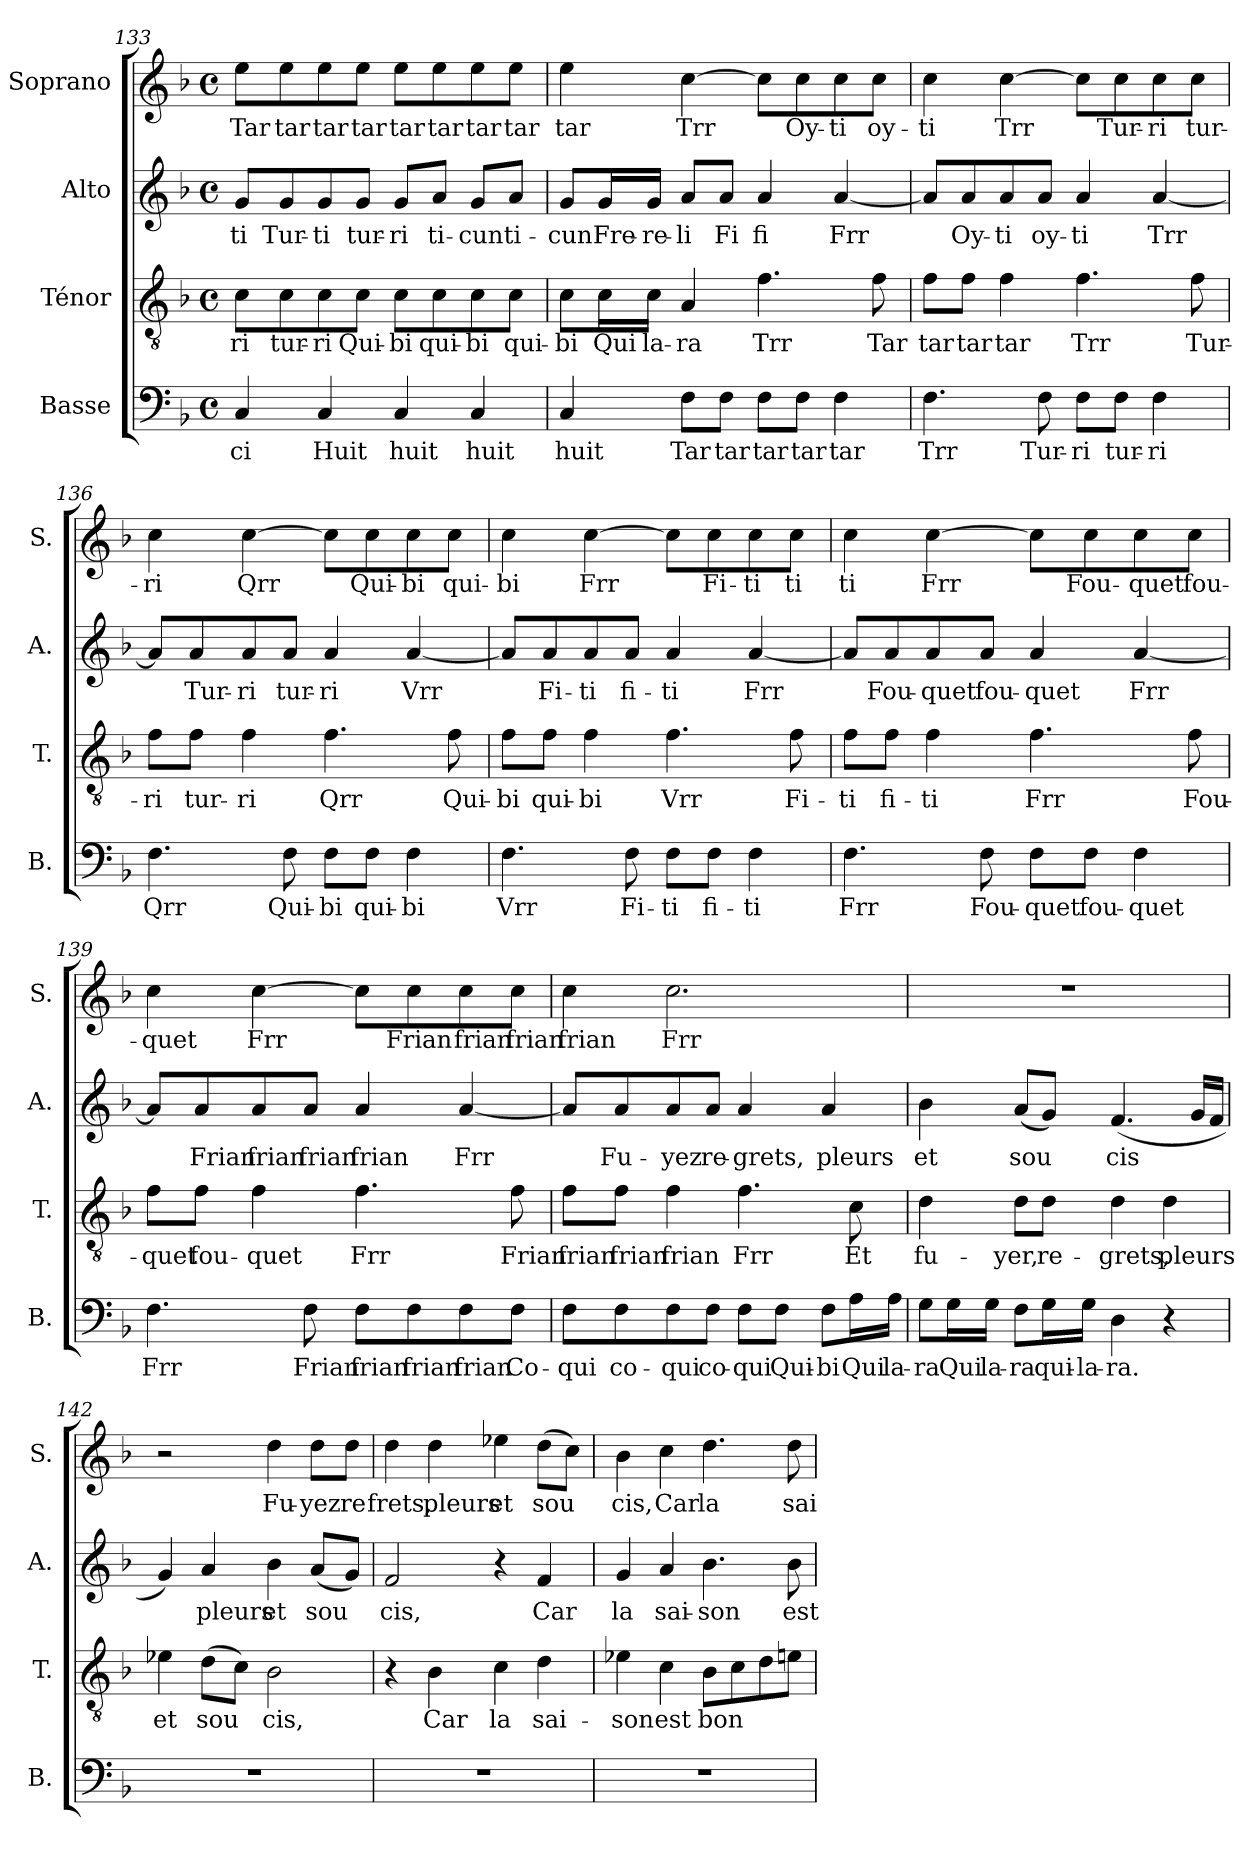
**kern	**text	**kern	**text	**kern	**text	**kern	**text
*part4	*part4	*part3	*part3	*part2	*part2	*part1	*part1
*staff4	*staff4	*staff3	*staff3	*staff2	*staff2	*staff1	*staff1
*I"Basse	*	*I"Ténor	*	*I"Alto	*	*I"Soprano	*
*I'B.	*	*I'T.	*	*I'A.	*	*I'S.	*
!!LO:LB:g=z
*clefF4	*	*clefGv2	*	*clefG2	*	*clefG2	*
*k[b-]	*	*k[b-]	*	*k[b-]	*	*k[b-]	*
*M4/4	*	*M4/4	*	*M4/4	*	*M4/4	*
*met(c)	*	*met(c)	*	*met(c)	*	*met(c)	*
=133	=133	=133	=133	=133	=133	=133	=133
!	!LO:LY:b	!	!LO:LY:b	!	!LO:LY:b	!	!LO:LY:b
4C/	-ci	8c\L	-ri	8g/L	-ti	8ee\L	Tar
!	!	!	!LO:LY:b	!	!LO:LY:b	!	!LO:LY:b
.	.	8c\	tur-	8g/	Tur-	8ee\	tar
!	!LO:LY:b	!	!LO:LY:b	!	!LO:LY:b	!	!LO:LY:b
4C/	Huit	8c\	-ri	8g/	-ti	8ee\	tar
!	!	!	!LO:LY:b	!	!LO:LY:b	!	!LO:LY:b
.	.	8c\J	Qui-	8g/J	tur-	8ee\J	tar
!	!LO:LY:b	!	!LO:LY:b	!	!LO:LY:b	!	!LO:LY:b
4C/	huit	8c\L	-bi	8g/L	-ri	8ee\L	tar
!	!	!	!LO:LY:b	!	!LO:LY:b	!	!LO:LY:b
.	.	8c\	qui-	8a/J	ti-	8ee\	tar
!	!LO:LY:b	!	!LO:LY:b	!	!LO:LY:b	!	!LO:LY:b
4C/	huit	8c\	-bi	8g/L	-cun	8ee\	tar
!	!	!	!LO:LY:b	!	!LO:LY:b	!	!LO:LY:b
.	.	8c\J	qui-	8a/J	ti-	8ee\J	tar
!!LO:PB:g=z
=134	=134	=134	=134	=134	=134	=134	=134
!	!LO:LY:b	!	!LO:LY:b	!	!LO:LY:b	!	!LO:LY:b
4C/	huit	8c\L	-bi	8g/L	-cun	4ee\	tar
!	!	!	!LO:LY:b	!	!LO:LY:b	!	!
.	.	16c\L	Qui	16g/L	Fre-	.	.
!	!	!	!LO:LY:b	!	!LO:LY:b	!	!
.	.	16c\JJ	la-	16g/JJ	-re-	.	.
!	!LO:LY:b	!	!LO:LY:b	!	!LO:LY:b	!	!LO:LY:b
8F\L	Tar	4A/	-ra	8a/L	-li	[4cc\	-Trr
!	!LO:LY:b	!	!	!	!LO:LY:b	!	!
8F\J	tar	.	.	8a/J	Fi	.	.
!	!LO:LY:b	!	!LO:LY:b	!	!LO:LY:b	!	!
8F\L	tar	4.f\	Trr	4a/	fi	8cc\L]	.
!	!LO:LY:b	!	!	!	!	!	!LO:LY:b
8F\J	tar	.	.	.	.	8cc\	Oy-
!	!LO:LY:b	!	!	!	!LO:LY:b	!	!LO:LY:b
4F\	tar	.	.	[4a/	Frr	8cc\	-ti
!	!	!	!LO:LY:b	!	!	!	!LO:LY:b
.	.	8f\	Tar	.	.	8cc\J	oy-
=135	=135	=135	=135	=135	=135	=135	=135
!	!LO:LY:b	!	!LO:LY:b	!	!	!	!LO:LY:b
4.F\	Trr	8f\L	tar	8a/L]	.	4cc\	-ti
!	!	!	!LO:LY:b	!	!LO:LY:b	!	!
.	.	8f\J	tar	8a/	Oy-	.	.
!	!	!	!LO:LY:b	!	!LO:LY:b	!	!LO:LY:b
.	.	4f\	tar	8a/	-ti	[4cc\	Trr
!	!LO:LY:b	!	!	!	!LO:LY:b	!	!
8F\	Tur-	.	.	8a/J	oy-	.	.
!	!LO:LY:b	!	!LO:LY:b	!	!LO:LY:b	!	!
8F\L	-ri	4.f\	Trr	4a/	-ti	8cc\L]	.
!	!LO:LY:b	!	!	!	!	!	!LO:LY:b
8F\J	tur-	.	.	.	.	8cc\	Tur-
!	!LO:LY:b	!	!	!	!LO:LY:b	!	!LO:LY:b
4F\	-ri	.	.	[4a/	Trr	8cc\	-ri
!	!	!	!LO:LY:b	!	!	!	!LO:LY:b
.	.	8f\	Tur-	.	.	8cc\J	tur-
=136	=136	=136	=136	=136	=136	=136	=136
!	!LO:LY:b	!	!LO:LY:b	!	!	!	!LO:LY:b
4.F\	Qrr	8f\L	-ri	8a/L]	.	4cc\	-ri
!	!	!	!LO:LY:b	!	!LO:LY:b	!	!
.	.	8f\J	tur-	8a/	Tur-	.	.
!	!	!	!LO:LY:b	!	!LO:LY:b	!	!LO:LY:b
.	.	4f\	-ri	8a/	-ri	[4cc\	Qrr
!	!LO:LY:b	!	!	!	!LO:LY:b	!	!
8F\	Qui-	.	.	8a/J	tur-	.	.
!	!LO:LY:b	!	!LO:LY:b	!	!LO:LY:b	!	!
8F\L	-bi	4.f\	Qrr	4a/	-ri	8cc\L]	.
!	!LO:LY:b	!	!	!	!	!	!LO:LY:b
8F\J	qui-	.	.	.	.	8cc\	Qui-
!	!LO:LY:b	!	!	!	!LO:LY:b	!	!LO:LY:b
4F\	-bi	.	.	[4a/	Vrr	8cc\	-bi
!	!	!	!LO:LY:b	!	!	!	!LO:LY:b
.	.	8f\	Qui-	.	.	8cc\J	qui-
!!LO:LB:g=z
=137	=137	=137	=137	=137	=137	=137	=137
!	!LO:LY:b	!	!LO:LY:b	!	!	!	!LO:LY:b
4.F\	Vrr	8f\L	-bi	8a/L]	.	4cc\	-bi
!	!	!	!LO:LY:b	!	!LO:LY:b	!	!
.	.	8f\J	qui-	8a/	Fi-	.	.
!	!	!	!LO:LY:b	!	!LO:LY:b	!	!LO:LY:b
.	.	4f\	-bi	8a/	-ti	[4cc\	Frr
!	!LO:LY:b	!	!	!	!LO:LY:b	!	!
8F\	Fi-	.	.	8a/J	fi-	.	.
!	!LO:LY:b	!	!LO:LY:b	!	!LO:LY:b	!	!
8F\L	-ti	4.f\	Vrr	4a/	-ti	8cc\L]	.
!	!LO:LY:b	!	!	!	!	!	!LO:LY:b
8F\J	fi-	.	.	.	.	8cc\	Fi-
!	!LO:LY:b	!	!	!	!LO:LY:b	!	!LO:LY:b
4F\	-ti	.	.	[4a/	Frr	8cc\	-ti
!	!	!	!LO:LY:b	!	!	!	!LO:LY:b
.	.	8f\	Fi-	.	.	8cc\J	ti
!!LO:LB:g=z
=138	=138	=138	=138	=138	=138	=138	=138
!	!LO:LY:b	!	!LO:LY:b	!	!	!	!LO:LY:b
4.F\	Frr	8f\L	-ti	8a/L]	.	4cc\	ti
!	!	!	!LO:LY:b	!	!LO:LY:b	!	!
.	.	8f\J	fi-	8a/	Fou-	.	.
!	!	!	!LO:LY:b	!	!LO:LY:b	!	!LO:LY:b
.	.	4f\	-ti	8a/	-quet	[4cc\	Frr
!	!LO:LY:b	!	!	!	!LO:LY:b	!	!
8F\	Fou-	.	.	8a/J	fou-	.	.
!	!LO:LY:b	!	!LO:LY:b	!	!LO:LY:b	!	!
8F\L	-quet	4.f\	Frr	4a/	-quet	8cc\L]	.
!	!LO:LY:b	!	!	!	!	!	!LO:LY:b
8F\J	fou-	.	.	.	.	8cc\	Fou-
!	!LO:LY:b	!	!	!	!LO:LY:b	!	!LO:LY:b
4F\	-quet	.	.	[4a/	Frr	8cc\	-quet
!	!	!	!LO:LY:b	!	!	!	!LO:LY:b
.	.	8f\	Fou-	.	.	8cc\J	fou-
=139	=139	=139	=139	=139	=139	=139	=139
!	!LO:LY:b	!	!LO:LY:b	!	!	!	!LO:LY:b
4.F\	Frr	8f\L	-quet	8a/L]	.	4cc\	-quet
!	!	!	!LO:LY:b	!	!LO:LY:b	!	!
.	.	8f\J	fou-	8a/	Frian	.	.
!	!	!	!LO:LY:b	!	!LO:LY:b	!	!LO:LY:b
.	.	4f\	-quet	8a/	frian	[4cc\	Frr
!	!LO:LY:b	!	!	!	!LO:LY:b	!	!
8F\	Frian	.	.	8a/J	frian	.	.
!	!LO:LY:b	!	!LO:LY:b	!	!LO:LY:b	!	!
8F\L	frian	4.f\	Frr	4a/	frian	8cc\L]	.
!	!LO:LY:b	!	!	!	!	!	!LO:LY:b
8F\	frian	.	.	.	.	8cc\	Frian
!	!LO:LY:b	!	!	!	!LO:LY:b	!	!LO:LY:b
8F\	frian	.	.	[4a/	Frr	8cc\	frian
!	!LO:LY:b	!	!LO:LY:b	!	!	!	!LO:LY:b
8F\J	Co-	8f\	Frian	.	.	8cc\J	frian
!!LO:PB:g=z
=140	=140	=140	=140	=140	=140	=140	=140
!	!LO:LY:b	!	!LO:LY:b	!	!	!	!LO:LY:b
8F\L	-qui	8f\L	frian	8a/L]	.	4cc\	frian
!	!LO:LY:b	!	!LO:LY:b	!	!LO:LY:b	!	!
8F\	co-	8f\J	frian	8a/	Fu-	.	.
!	!LO:LY:b	!	!LO:LY:b	!	!LO:LY:b	!	!LO:LY:b
8F\	-qui	4f\	frian	8a/	-yez	2.cc\	Frr
!	!LO:LY:b	!	!	!	!LO:LY:b	!	!
8F\J	co-	.	.	8a/J	re-	.	.
!	!LO:LY:b	!	!LO:LY:b	!	!LO:LY:b	!	!
8F\L	-qui	4.f\	Frr	4a/	-grets,	.	.
!	!LO:LY:b	!	!	!	!	!	!
8F\J	Qui-	.	.	.	.	.	.
!	!LO:LY:b	!	!	!	!LO:LY:b	!	!
8F\L	-bi	.	.	4a/	pleurs	.	.
!	!LO:LY:b	!	!LO:LY:b	!	!	!	!
16A\L	Qui	8c\	Et	.	.	.	.
!	!LO:LY:b	!	!	!	!	!	!
16A\JJ	la-	.	.	.	.	.	.
!!LO:LB:g=z
=141	=141	=141	=141	=141	=141	=141	=141
!	!LO:LY:b	!	!LO:LY:b	!	!LO:LY:b	!	!
8G\L	-ra	4d\	fu-	4b-\	et	1r	.
!	!LO:LY:b	!	!	!	!	!	!
16G\L	Qui	.	.	.	.	.	.
!	!LO:LY:b	!	!	!	!	!	!
16G\JJ	la-	.	.	.	.	.	.
!	!LO:LY:b	!	!LO:LY:b	!	!LO:LY:b	!	!
8F\L	-ra	8d\L	-yer,	(<8a/L	sou	.	.
!	!LO:LY:b	!	!LO:LY:b	!	!	!	!
16G\L	qui-	8d\J	re-	8g/J)	.	.	.
!	!LO:LY:b	!	!	!	!	!	!
16G\JJ	-la-	.	.	.	.	.	.
!	!LO:LY:b	!	!LO:LY:b	!	!LO:LY:b	!	!
4D\	-ra.	4d\	-grets,	(<4.f/	cis	.	.
!	!	!	!LO:LY:b	!	!	!	!
4r	.	4d\	pleurs	.	.	.	.
.	.	.	.	16g/LL	.	.	.
.	.	.	.	16f/JJ	.	.	.
=142	=142	=142	=142	=142	=142	=142	=142
!	!	!	!LO:LY:b	!	!	!	!
1r	.	4e-X\	et	4g/)	.	2r	.
!	!	!	!LO:LY:b	!	!LO:LY:b	!	!
.	.	(>8d\L	sou	4a/	pleurs	.	.
.	.	8c\J)	.	.	.	.	.
!	!	!	!LO:LY:b	!	!LO:LY:b	!	!LO:LY:b
.	.	2B-\	cis,	4b-\	et	4dd\	Fu-
!	!	!	!	!	!LO:LY:b	!	!LO:LY:b
.	.	.	.	(<8a/L	sou	8dd\L	-yez
!	!	!	!	!	!	!	!LO:LY:b
.	.	.	.	8g/J)	.	8dd\J	re
=143	=143	=143	=143	=143	=143	=143	=143
!	!	!	!	!	!LO:LY:b	!	!LO:LY:b
1r	.	4r	.	2f/	cis,	4dd\	frets,
!	!	!	!LO:LY:b	!	!	!	!LO:LY:b
.	.	4B-\	Car	.	.	4dd\	pleurs
!	!	!	!LO:LY:b	!	!	!	!LO:LY:b
.	.	4c\	la	4r	.	4ee-X\	et
!	!	!	!LO:LY:b	!	!LO:LY:b	!	!LO:LY:b
.	.	4d\	sai-	4f/	Car	(>8dd\L	-sou
.	.	.	.	.	.	8cc\J)	.
=144	=144	=144	=144	=144	=144	=144	=144
!	!	!	!LO:LY:b	!	!LO:LY:b	!	!LO:LY:b
1r	.	4e-X\	-son	4g/	la	4b-\	cis,
!	!	!	!LO:LY:b	!	!LO:LY:b	!	!LO:LY:b
.	.	4c\	est	4a/	sai-	4cc\	Car
!	!	!	!LO:LY:b	!	!LO:LY:b	!	!LO:LY:b
.	.	8B-\L	bon	4.b-\	-son	4.dd\	la
.	.	8c\	.	.	.	.	.
.	.	8d\	.	.	.	.	.
!	!	!	!	!	!LO:LY:b	!	!LO:LY:b
.	.	8en\J	.	8b-\	est	8dd\	sai-
=	=	=	=	=	=	=	=
*-	*-	*-	*-	*-	*-	*-	*-
